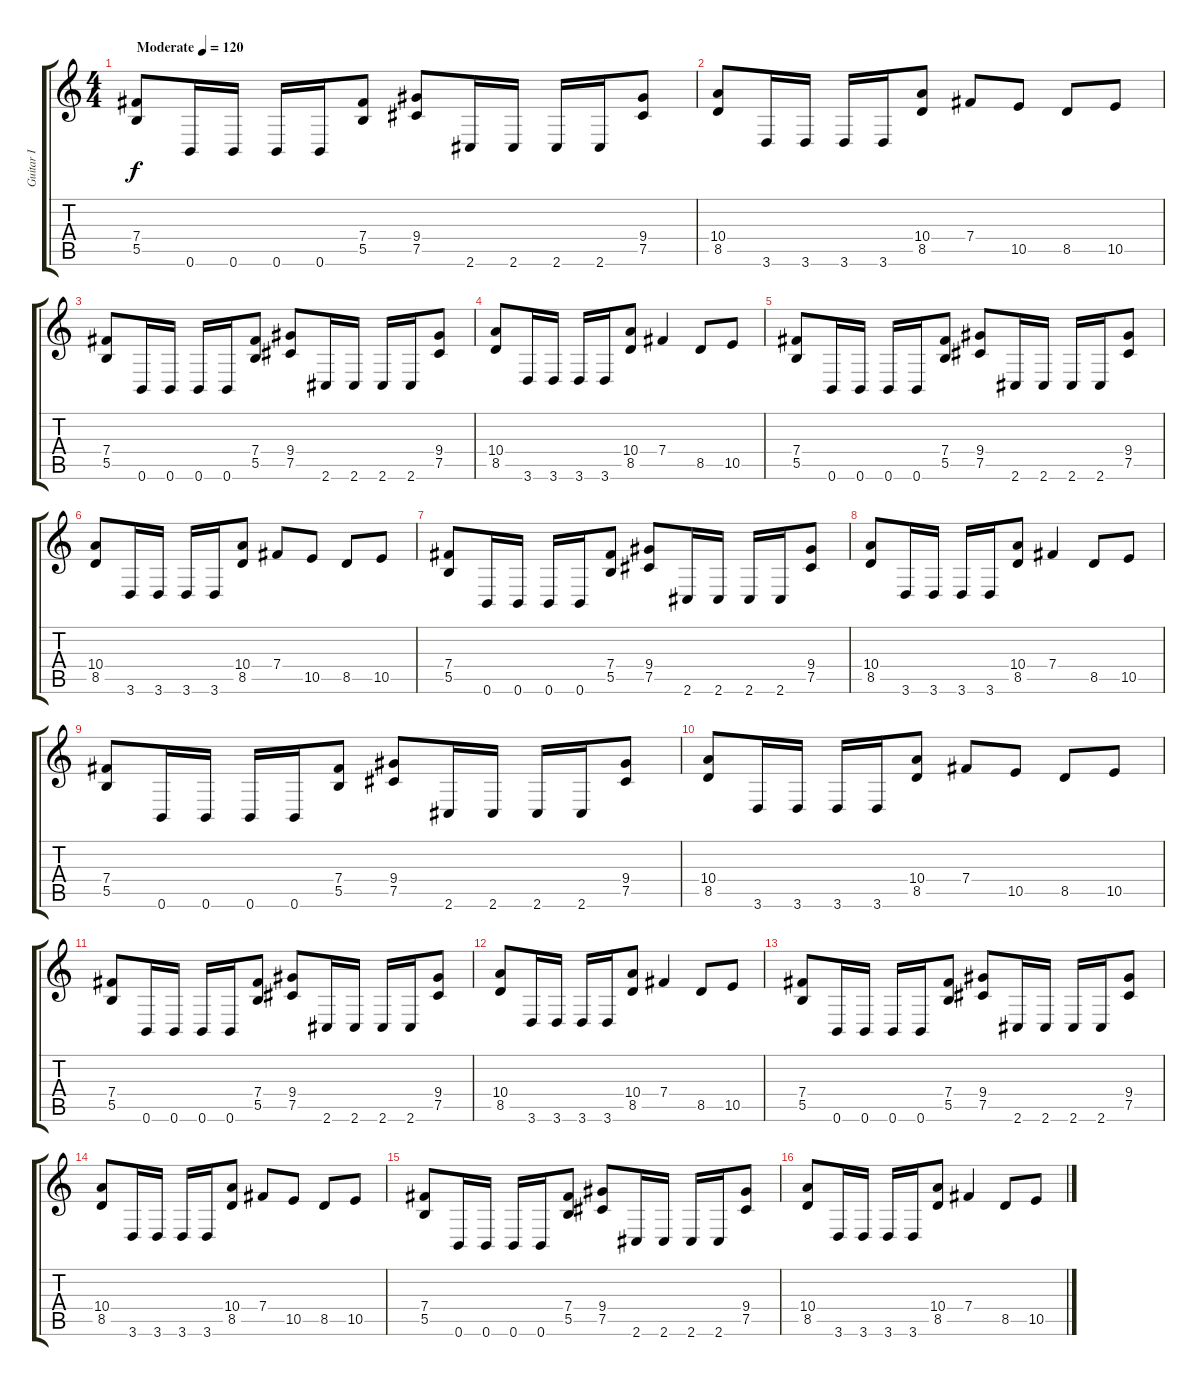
\track ("Guitar I" "Guitar I") {instrument distortionguitar}
\staff {score tabs}
\tuning (Db4 Ab3 E3 B2 Gb2 B1) {hide}
\ts (4 4)
\tempo (120 "Moderate")
\clef g2
\ks c
(7.4 5.5).8{dy f instrument distortionguitar} 0.6.16 0.6.16 0.6.16 0.6.16 (7.4 5.5).8 (9.4 7.5).8 2.6.16 2.6.16 2.6.16 2.6.16 (9.4 7.5).8 |
(10.4 8.5).8 3.6.16 3.6.16 3.6.16 3.6.16 (10.4 8.5).8 7.4.8 10.5.8 8.5.8 10.5.8 |
(7.4 5.5).8 0.6.16 0.6.16 0.6.16 0.6.16 (7.4 5.5).8 (9.4 7.5).8 2.6.16 2.6.16 2.6.16 2.6.16 (9.4 7.5).8 |
(10.4 8.5).8 3.6.16 3.6.16 3.6.16 3.6.16 (10.4 8.5).8 7.4.4 8.5.8 10.5.8 |
(7.4 5.5).8 0.6.16 0.6.16 0.6.16 0.6.16 (7.4 5.5).8 (9.4 7.5).8 2.6.16 2.6.16 2.6.16 2.6.16 (9.4 7.5).8 |
(10.4 8.5).8 3.6.16 3.6.16 3.6.16 3.6.16 (10.4 8.5).8 7.4.8 10.5.8 8.5.8 10.5.8 |
(7.4 5.5).8 0.6.16 0.6.16 0.6.16 0.6.16 (7.4 5.5).8 (9.4 7.5).8 2.6.16 2.6.16 2.6.16 2.6.16 (9.4 7.5).8 |
(10.4 8.5).8 3.6.16 3.6.16 3.6.16 3.6.16 (10.4 8.5).8 7.4.4 8.5.8 10.5.8 |
(7.4 5.5).8 0.6.16 0.6.16 0.6.16 0.6.16 (7.4 5.5).8 (9.4 7.5).8 2.6.16 2.6.16 2.6.16 2.6.16 (9.4 7.5).8 |
(10.4 8.5).8 3.6.16 3.6.16 3.6.16 3.6.16 (10.4 8.5).8 7.4.8 10.5.8 8.5.8 10.5.8 |
(7.4 5.5).8 0.6.16 0.6.16 0.6.16 0.6.16 (7.4 5.5).8 (9.4 7.5).8 2.6.16 2.6.16 2.6.16 2.6.16 (9.4 7.5).8 |
(10.4 8.5).8 3.6.16 3.6.16 3.6.16 3.6.16 (10.4 8.5).8 7.4.4 8.5.8 10.5.8 |
(7.4 5.5).8 0.6.16 0.6.16 0.6.16 0.6.16 (7.4 5.5).8 (9.4 7.5).8 2.6.16 2.6.16 2.6.16 2.6.16 (9.4 7.5).8 |
(10.4 8.5).8 3.6.16 3.6.16 3.6.16 3.6.16 (10.4 8.5).8 7.4.8 10.5.8 8.5.8 10.5.8 |
(7.4 5.5).8 0.6.16 0.6.16 0.6.16 0.6.16 (7.4 5.5).8 (9.4 7.5).8 2.6.16 2.6.16 2.6.16 2.6.16 (9.4 7.5).8 |
(10.4 8.5).8 3.6.16 3.6.16 3.6.16 3.6.16 (10.4 8.5).8 7.4.4 8.5.8 10.5.8
